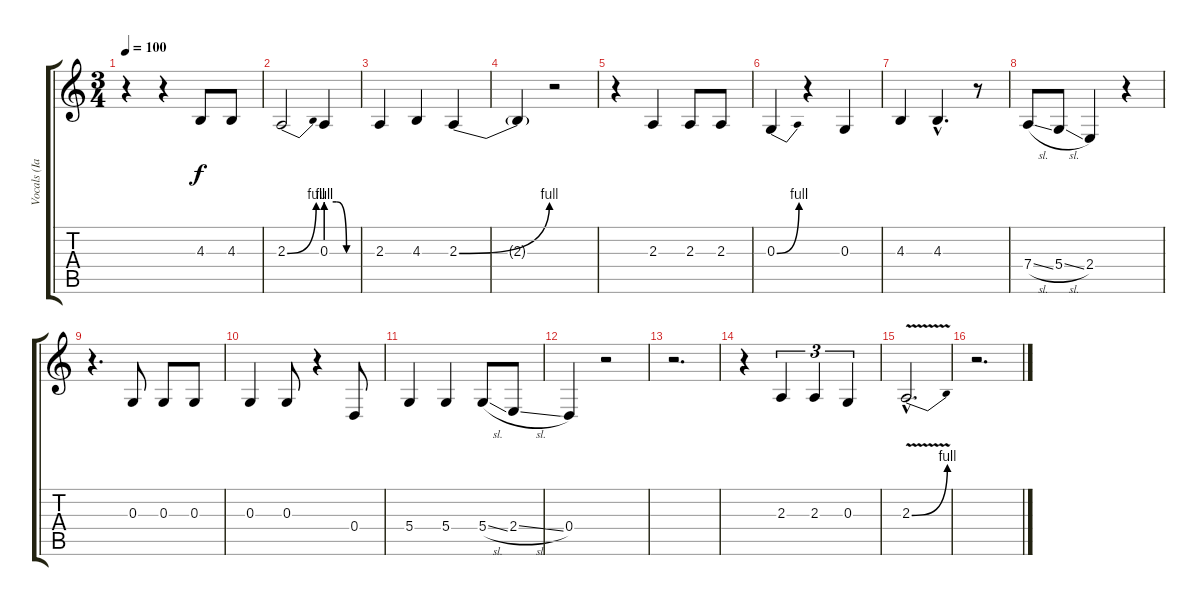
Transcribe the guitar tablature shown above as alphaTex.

\track ("Vocals (Ian Anderson)" "Vocals (Ia") {instrument harmonica}
\staff {score tabs}
\tuning (E4 B3 G3 D3 A2 E2) {hide}
\ts (3 4)
\tempo 100
\clef g2
\ks c
r.4{dy f} r.4 4.3.8 4.3.8 |
2.3{be (bend 0 0 60 4)}.2 0.3{be (custom 0 4 20 4 40 0 60 0)}.4 |
2.3.4 4.3.4 2.3{be (bend 0 0 60 4)}.4 |
2.3{t}.4 r.2 |
r.4 2.3.4 2.3.8 2.3.8 |
0.3{be (bend 0 0 60 4)}.4 r.4 0.3.4 |
4.3.4 4.3{hac}.4{d} r.8 |
7.4{sl}.8 5.4{sl}.8 2.4.4 r.4 |
r.4{d} 0.3.8 0.3.8 0.3.8 |
0.3.4 0.3.8 r.4 0.4.8 |
5.4.4 5.4.4 5.4{sl}.8 2.4{sl}.8 |
0.4.4 r.2 |
r.2{d} |
r.4 2.3.4{tu (3 2)} 2.3.4{tu (3 2)} 0.3.4{tu (3 2)} |
2.3{be (bend 0 0 60 4) v hac}.2{d} |
r.2{d}
